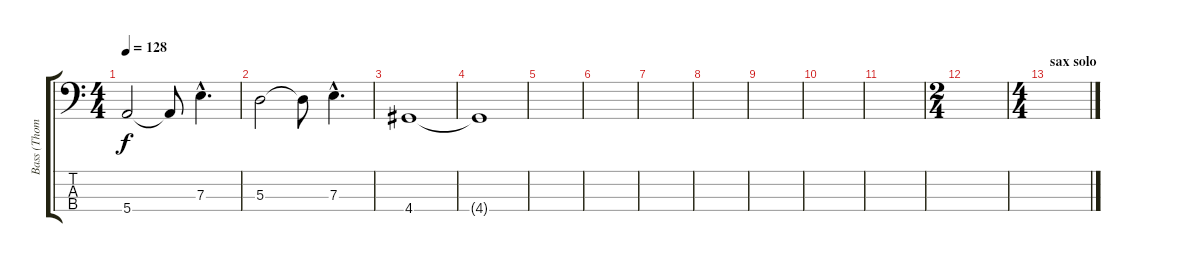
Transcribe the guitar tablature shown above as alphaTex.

\track ("Bass (Thompson)" "Bass (Thom") {instrument electricbassfinger}
\staff {score tabs}
\tuning (G2 D2 A1 E1) {hide}
\ts (4 4)
\tempo 128
\clef f4
\ks c
5.4.2{dy f} 5.4{t}.8 7.3{hac}.4{d} |
5.3.2 5.3{t}.8 7.3{hac}.4{d} |
4.4.1 |
4.4{t}.1 |
|
|
|
|
|
|
|
\ts (2 4)
|
\ts (4 4)
\section ("" "sax solo")
